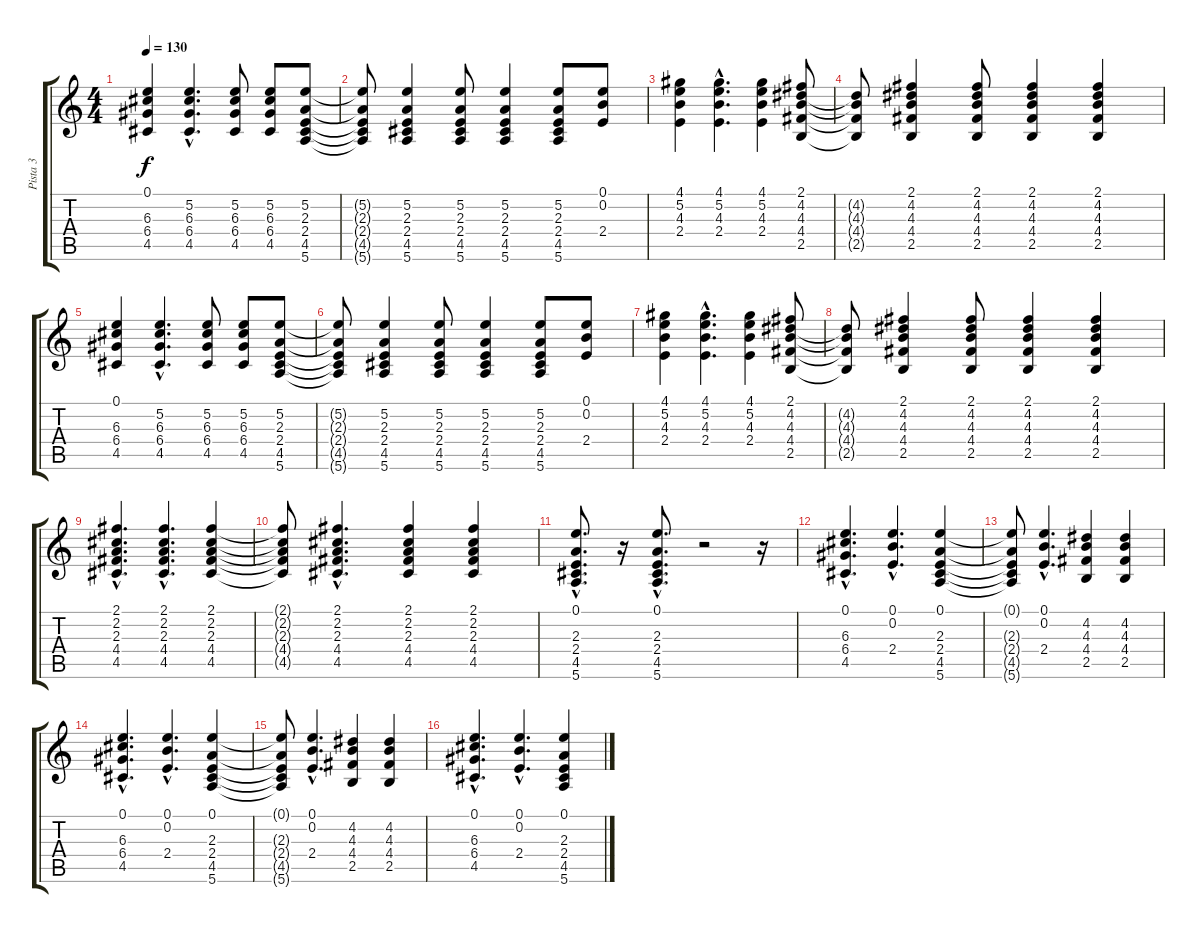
\track ("Pista 3" "Pista 3") {instrument electricguitarclean}
\staff {score tabs}
\tuning (E4 B3 G3 D3 A2 E2) {hide}
\ts (4 4)
\tempo 130
\clef g2
\ks c
(0.1 6.3 6.4 4.5).4{dy f} (5.2{hac} 6.3{hac} 6.4{hac} 4.5{hac}).4{d} (5.2 6.3 6.4 4.5).8 (5.2 6.3 6.4 4.5).8 (5.2 2.3 2.4 4.5 5.6).8 |
(5.2{t} 2.3{t} 2.4{t} 4.5{t} 5.6{t}).8 (5.2 2.3 2.4 4.5 5.6).4 (5.2 2.3 2.4 4.5 5.6).8 (5.2 2.3 2.4 4.5 5.6).4 (5.2 2.3 2.4 4.5 5.6).8 (0.1 0.2 2.4).8 |
(4.1 5.2 4.3 2.4).4 (4.1{hac} 5.2{hac} 4.3{hac} 2.4{hac}).4{d} (4.1 5.2 4.3 2.4).4 (2.1 4.2 4.3 4.4 2.5).8 |
(4.2{t} 4.3{t} 4.4{t} 2.5{t}).8 (2.1 4.2 4.3 4.4 2.5).4 (2.1 4.2 4.3 4.4 2.5).8 (2.1 4.2 4.3 4.4 2.5).4 (2.1 4.2 4.3 4.4 2.5).4 |
(0.1 6.3 6.4 4.5).4 (5.2{hac} 6.3{hac} 6.4{hac} 4.5{hac}).4{d} (5.2 6.3 6.4 4.5).8 (5.2 6.3 6.4 4.5).8 (5.2 2.3 2.4 4.5 5.6).8 |
(5.2{t} 2.3{t} 2.4{t} 4.5{t} 5.6{t}).8 (5.2 2.3 2.4 4.5 5.6).4 (5.2 2.3 2.4 4.5 5.6).8 (5.2 2.3 2.4 4.5 5.6).4 (5.2 2.3 2.4 4.5 5.6).8 (0.1 0.2 2.4).8 |
(4.1 5.2 4.3 2.4).4 (4.1{hac} 5.2{hac} 4.3{hac} 2.4{hac}).4{d} (4.1 5.2 4.3 2.4).4 (2.1 4.2 4.3 4.4 2.5).8 |
(4.2{t} 4.3{t} 4.4{t} 2.5{t}).8 (2.1 4.2 4.3 4.4 2.5).4 (2.1 4.2 4.3 4.4 2.5).8 (2.1 4.2 4.3 4.4 2.5).4 (2.1 4.2 4.3 4.4 2.5).4 |
(2.1{hac} 2.2{hac} 2.3{hac} 4.4{hac} 4.5{hac}).4{d} (2.1{hac} 2.2{hac} 2.3{hac} 4.4{hac} 4.5{hac}).4{d} (2.1 2.2 2.3 4.4 4.5).4 |
(2.1{t} 2.2{t} 2.3{t} 4.4{t} 4.5{t}).8 (2.1{hac} 2.2{hac} 2.3{hac} 4.4{hac} 4.5{hac}).4{d} (2.1 2.2 2.3 4.4 4.5).4 (2.1 2.2 2.3 4.4 4.5).4 |
(0.1{hac} 2.3{hac} 2.4{hac} 4.5{hac} 5.6{hac}).8{d} r.16 (0.1{hac} 2.3{hac} 2.4{hac} 4.5{hac} 5.6{hac}).8{d} r.2 r.16 |
(0.1{hac} 6.3{hac} 6.4{hac} 4.5{hac}).4{d} (0.1{hac} 0.2{hac} 2.4{hac}).4{d} (0.1 2.3 2.4 4.5 5.6).4 |
(0.1{t} 2.3{t} 2.4{t} 4.5{t} 5.6{t}).8 (0.1{hac} 0.2{hac} 2.4{hac}).4{d} (4.2 4.3 4.4 2.5).4 (4.2 4.3 4.4 2.5).4 |
(0.1{hac} 6.3{hac} 6.4{hac} 4.5{hac}).4{d} (0.1{hac} 0.2{hac} 2.4{hac}).4{d} (0.1 2.3 2.4 4.5 5.6).4 |
(0.1{t} 2.3{t} 2.4{t} 4.5{t} 5.6{t}).8 (0.1{hac} 0.2{hac} 2.4{hac}).4{d} (4.2 4.3 4.4 2.5).4 (4.2 4.3 4.4 2.5).4 |
(0.1{hac} 6.3{hac} 6.4{hac} 4.5{hac}).4{d} (0.1{hac} 0.2{hac} 2.4{hac}).4{d} (0.1 2.3 2.4 4.5 5.6).4
